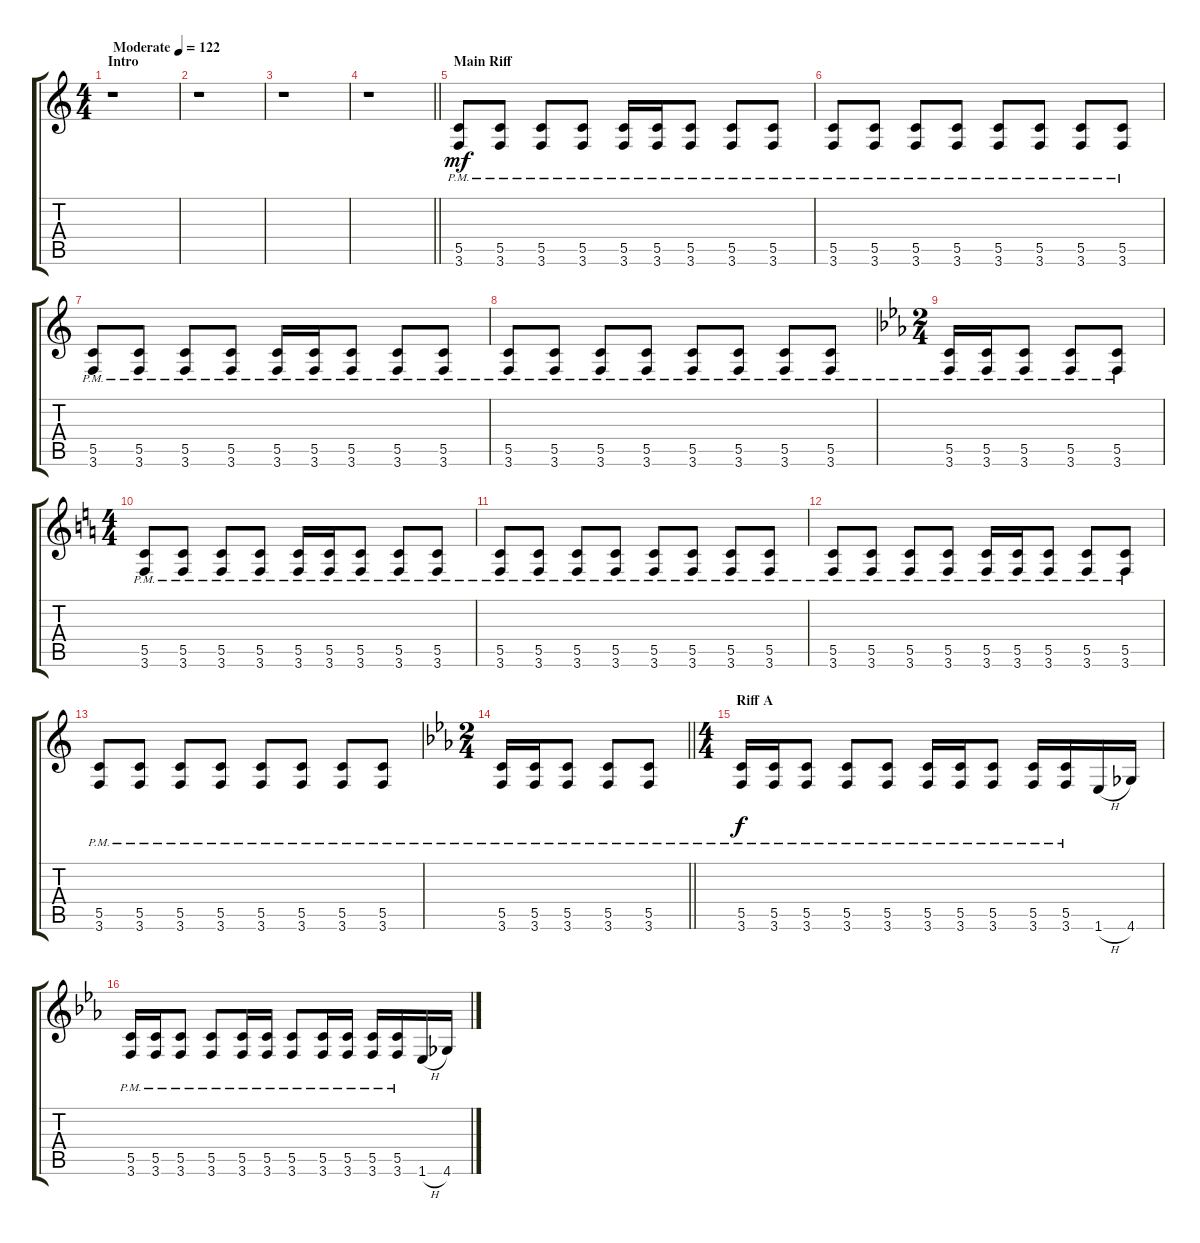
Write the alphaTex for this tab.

\track "" {instrument distortionguitar}
\staff {score tabs}
\tuning (D4 A3 F3 C3 G2 D2) {hide}
\ts (4 4)
\section ("" "Intro")
\tempo (122 "Moderate")
\clef g2
\ks c
r.1{dy mf instrument distortionguitar} |
r.1 |
r.1 |
\barLineRight lightlight
r.1 |
\section ("" "Main Riff")
(5.5{pm} 3.6{pm}).8 (5.5{pm} 3.6{pm}).8 (5.5{pm} 3.6{pm}).8 (5.5{pm} 3.6{pm}).8 (5.5{pm} 3.6{pm}).16 (5.5{pm} 3.6{pm}).16 (5.5{pm} 3.6{pm}).8 (5.5{pm} 3.6{pm}).8 (5.5{pm} 3.6{pm}).8 |
(5.5{pm} 3.6{pm}).8 (5.5{pm} 3.6{pm}).8 (5.5{pm} 3.6{pm}).8 (5.5{pm} 3.6{pm}).8 (5.5{pm} 3.6{pm}).8 (5.5{pm} 3.6{pm}).8 (5.5{pm} 3.6{pm}).8 (5.5{pm} 3.6{pm}).8 |
(5.5{pm} 3.6{pm}).8 (5.5{pm} 3.6{pm}).8 (5.5{pm} 3.6{pm}).8 (5.5{pm} 3.6{pm}).8 (5.5{pm} 3.6{pm}).16 (5.5{pm} 3.6{pm}).16 (5.5{pm} 3.6{pm}).8 (5.5{pm} 3.6{pm}).8 (5.5{pm} 3.6{pm}).8 |
(5.5{pm} 3.6{pm}).8 (5.5{pm} 3.6{pm}).8 (5.5{pm} 3.6{pm}).8 (5.5{pm} 3.6{pm}).8 (5.5{pm} 3.6{pm}).8 (5.5{pm} 3.6{pm}).8 (5.5{pm} 3.6{pm}).8 (5.5{pm} 3.6{pm}).8 |
\ts (2 4)
\ks eb
(5.5{pm} 3.6{pm}).16 (5.5{pm} 3.6{pm}).16 (5.5{pm} 3.6{pm}).8 (5.5{pm} 3.6{pm}).8 (5.5{pm} 3.6{pm}).8 |
\ts (4 4)
\ks c
(5.5{pm} 3.6{pm}).8 (5.5{pm} 3.6{pm}).8 (5.5{pm} 3.6{pm}).8 (5.5{pm} 3.6{pm}).8 (5.5{pm} 3.6{pm}).16 (5.5{pm} 3.6{pm}).16 (5.5{pm} 3.6{pm}).8 (5.5{pm} 3.6{pm}).8 (5.5{pm} 3.6{pm}).8 |
(5.5{pm} 3.6{pm}).8 (5.5{pm} 3.6{pm}).8 (5.5{pm} 3.6{pm}).8 (5.5{pm} 3.6{pm}).8 (5.5{pm} 3.6{pm}).8 (5.5{pm} 3.6{pm}).8 (5.5{pm} 3.6{pm}).8 (5.5{pm} 3.6{pm}).8 |
(5.5{pm} 3.6{pm}).8 (5.5{pm} 3.6{pm}).8 (5.5{pm} 3.6{pm}).8 (5.5{pm} 3.6{pm}).8 (5.5{pm} 3.6{pm}).16 (5.5{pm} 3.6{pm}).16 (5.5{pm} 3.6{pm}).8 (5.5{pm} 3.6{pm}).8 (5.5{pm} 3.6{pm}).8 |
(5.5{pm} 3.6{pm}).8 (5.5{pm} 3.6{pm}).8 (5.5{pm} 3.6{pm}).8 (5.5{pm} 3.6{pm}).8 (5.5{pm} 3.6{pm}).8 (5.5{pm} 3.6{pm}).8 (5.5{pm} 3.6{pm}).8 (5.5{pm} 3.6{pm}).8 |
\ts (2 4)
\barLineRight lightlight
\ks eb
(5.5{pm} 3.6{pm}).16 (5.5{pm} 3.6{pm}).16 (5.5{pm} 3.6{pm}).8 (5.5{pm} 3.6{pm}).8 (5.5{pm} 3.6{pm}).8 |
\ts (4 4)
\section ("" "Riff A")
(5.5{pm} 3.6{pm}).16{dy f} (5.5{pm} 3.6{pm}).16 (5.5{pm} 3.6{pm}).8 (5.5{pm} 3.6{pm}).8 (5.5{pm} 3.6{pm}).8 (5.5{pm} 3.6{pm}).16 (5.5{pm} 3.6{pm}).16 (5.5{pm} 3.6{pm}).8 (5.5{pm} 3.6{pm}).16 (5.5{pm} 3.6{pm}).16 1.6{h}.16 4.6.16 |
(5.5{pm} 3.6{pm}).16 (5.5{pm} 3.6{pm}).16 (5.5{pm} 3.6{pm}).8 (5.5{pm} 3.6{pm}).8 (5.5{pm} 3.6{pm}).16 (5.5{pm} 3.6{pm}).16 (5.5{pm} 3.6{pm}).8 (5.5{pm} 3.6{pm}).16 (5.5{pm} 3.6{pm}).16 (5.5{pm} 3.6{pm}).16 (5.5{pm} 3.6{pm}).16 1.6{h}.16 4.6.16
